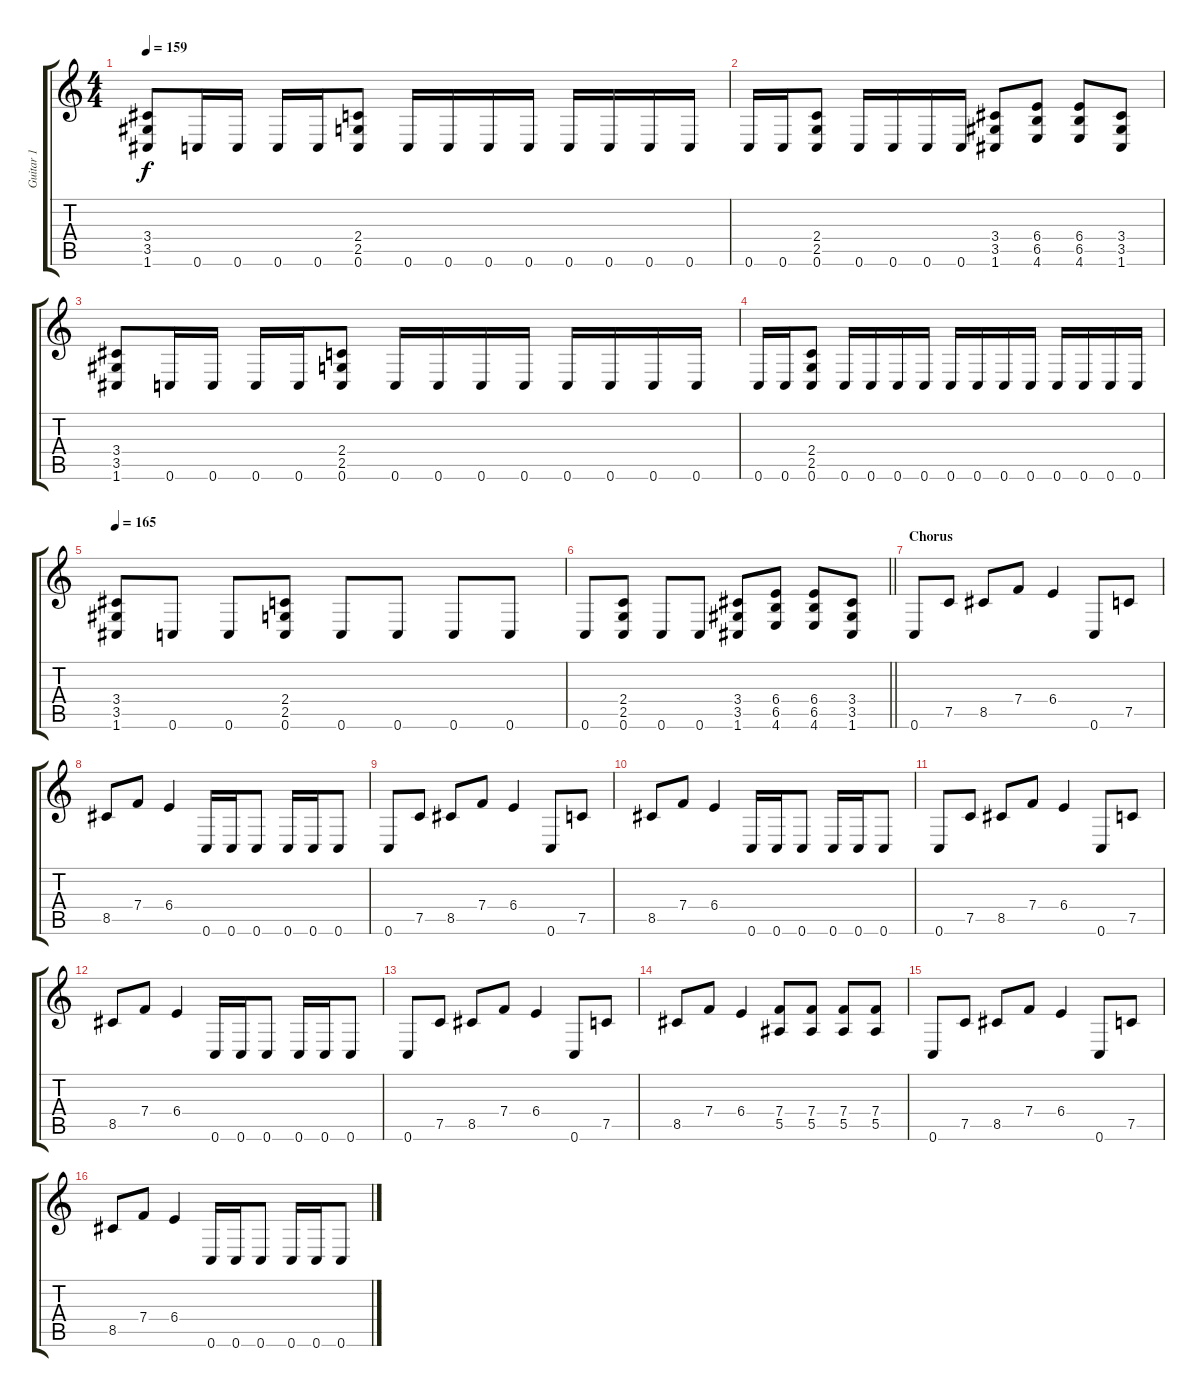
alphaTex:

\track ("Guitar 1" "Guitar 1") {instrument distortionguitar}
\staff {score tabs}
\tuning (C4 G3 Eb3 Bb2 F2 C2) {hide}
\ts (4 4)
\tempo 159
\clef g2
\ks c
(3.4 3.5 1.6).8{dy f} 0.6.16 0.6.16 0.6.16 0.6.16 (2.4 2.5 0.6).8 0.6.16 0.6.16 0.6.16 0.6.16 0.6.16 0.6.16 0.6.16 0.6.16 |
0.6.16 0.6.16 (2.4 2.5 0.6).8 0.6.16 0.6.16 0.6.16 0.6.16 (3.4 3.5 1.6).8 (6.4 6.5 4.6).8 (6.4 6.5 4.6).8 (3.4 3.5 1.6).8 |
(3.4 3.5 1.6).8 0.6.16 0.6.16 0.6.16 0.6.16 (2.4 2.5 0.6).8 0.6.16 0.6.16 0.6.16 0.6.16 0.6.16 0.6.16 0.6.16 0.6.16 |
0.6.16 0.6.16 (2.4 2.5 0.6).8 0.6.16 0.6.16 0.6.16 0.6.16 0.6.16 0.6.16 0.6.16 0.6.16 0.6.16 0.6.16 0.6.16 0.6.16 |
\tempo 165
(3.4 3.5 1.6).8 0.6.8 0.6.8 (2.4 2.5 0.6).8 0.6.8 0.6.8 0.6.8 0.6.8 |
\barLineRight lightlight
0.6.8 (2.4 2.5 0.6).8 0.6.8 0.6.8 (3.4 3.5 1.6).8 (6.4 6.5 4.6).8 (6.4 6.5 4.6).8 (3.4 3.5 1.6).8 |
\section ("" "Chorus")
0.6.8 7.5.8 8.5.8 7.4.8 6.4.4 0.6.8 7.5.8 |
8.5.8 7.4.8 6.4.4 0.6.16 0.6.16 0.6.8 0.6.16 0.6.16 0.6.8 |
0.6.8 7.5.8 8.5.8 7.4.8 6.4.4 0.6.8 7.5.8 |
8.5.8 7.4.8 6.4.4 0.6.16 0.6.16 0.6.8 0.6.16 0.6.16 0.6.8 |
0.6.8 7.5.8 8.5.8 7.4.8 6.4.4 0.6.8 7.5.8 |
8.5.8 7.4.8 6.4.4 0.6.16 0.6.16 0.6.8 0.6.16 0.6.16 0.6.8 |
0.6.8 7.5.8 8.5.8 7.4.8 6.4.4 0.6.8 7.5.8 |
8.5.8 7.4.8 6.4.4 (7.4 5.5).8 (7.4 5.5).8 (7.4 5.5).8 (7.4 5.5).8 |
0.6.8 7.5.8 8.5.8 7.4.8 6.4.4 0.6.8 7.5.8 |
8.5.8 7.4.8 6.4.4 0.6.16 0.6.16 0.6.8 0.6.16 0.6.16 0.6.8
